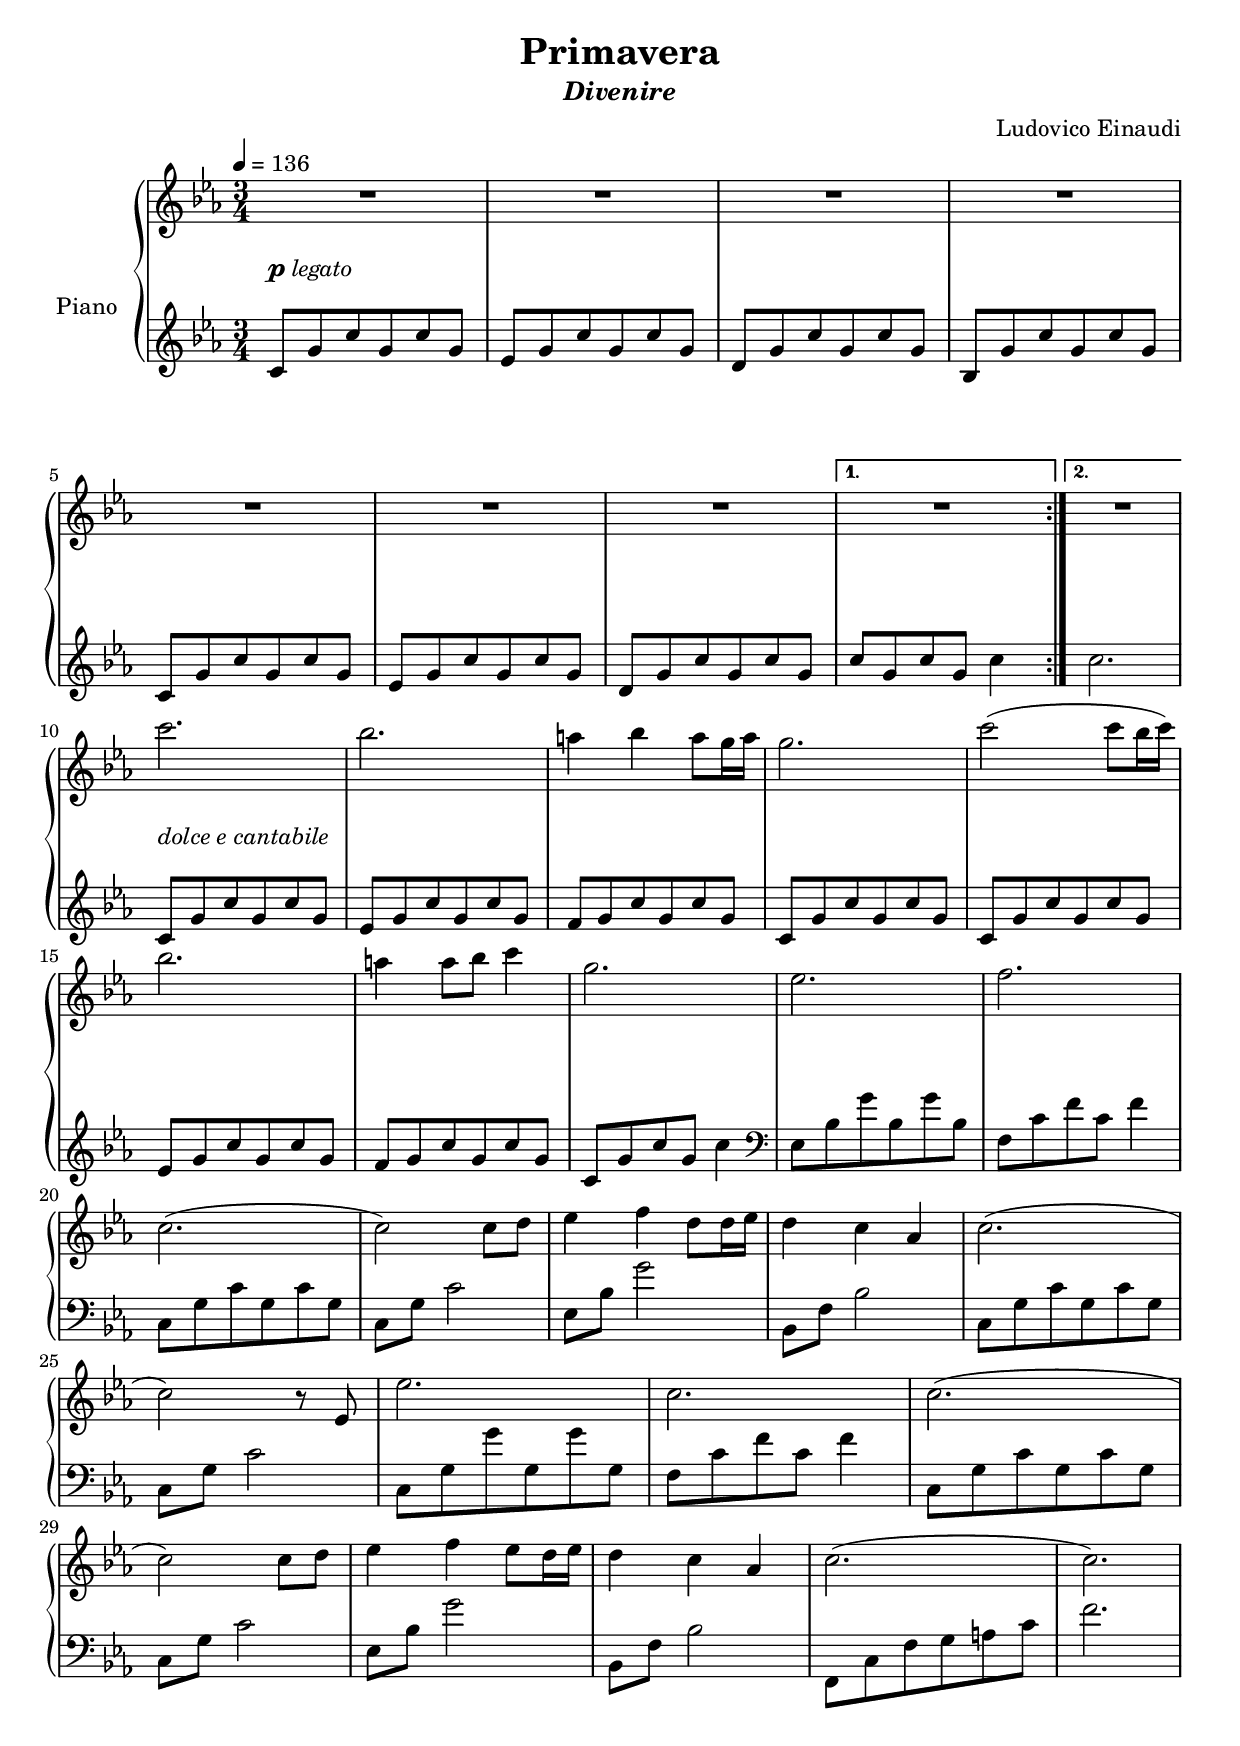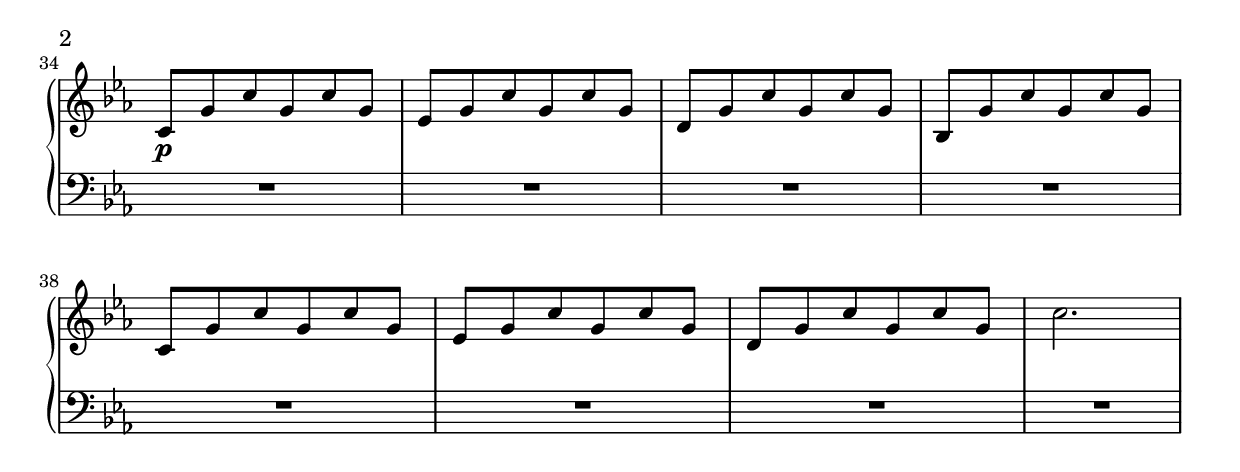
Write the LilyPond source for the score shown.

\version "2.12.2"

\header {
  title = "Primavera"
  subtitle = \markup { \italic "Divenire" }
  composer = "Ludovico Einaudi"
}

global = {
  \tempo 4 = 136
  \key c \minor
  \time 3/4
  \numericTimeSignature
}

upper = \relative c'' {
  \clef treble
  R2.*9

  c'2.
  bes2.
  a4 bes a8 g16 a
  g2.
  c2( c8 bes16 c16)

  bes2.
  a4 a8 bes c4
  g2.
  es2.
  f2.

  c2.(
  c2) c8 d
  es4 f d8 d16 es
  d4 c as
  c2.(

  c2) r8 es,
  es'2.
  c2.
  c2.(

  c2) c8 d
  es4 f es8 d16 es
  d4 c as
  c2.(
  c2.)

  c,8-\p g' c g c g
  es g c g c g
  d g c g c g
  bes, g' c g c g
  \break

  c, g' c g c g
  es g c g c g
  d g c g c g
  c2.
  \break
}

lower = \relative c' {
  \clef treble
  \repeat volta 2 {
    c8 g' c g c g
    es g c g c g
    d g c g c g
    bes, g' c g c g
    \break

    c, g' c g c g
    es g c g c g
    d g c g c g
  }
  \alternative {
    { c g c g c4 }
    { c2. }
  }
  \break

  c,8
  g' c g c g
  es g c g c g
  f g c g c g
  c, g' c g c g
  c, g' c g c g
  \break

  es g c g c g
  f g c g c g
  c, g' c g c4
  \clef bass
  es,,8 bes' g' bes, g' bes,
  f c' f c f4
  \break

  c,8 g' c g c g
  c, g' c2
  es,8 bes' g'2
  bes,,8 f' bes2
  c,8 g' c g c g
  \break

  c, g' c2
  c,8 g' g' g, g' g,
  f c' f c f4
  c,8 g' c g c g
  \break

  c, g' c2
  es,8 bes' g'2
  bes,,8 f' bes2
  f,8 c' f g a c
  f2.
  \break

  R2.*8
}

dynamics = {
  s2.*9-\markup { \dynamic "p" \italic "legato" }
  s2.*8-\markup { \italic "dolce e cantabile" }
  s2.\mp
}

pedal = {
}

chordnames = \chordmode {
}

\score {
  \new PianoStaff = "PianoStaff_pf" <<
    \set PianoStaff.instrumentName = #"Piano"
    \new ChordNames = "chordnames" \chordnames
    \new Staff = "Staff_pfUpper" << \global \upper >>
    \new Dynamics = "Dynamics_pf" \dynamics
    \new Staff = "Staff_pfLower" << \global \lower >>
    \new Dynamics = "pedal" \pedal
  >>

  \layout {
    % define Dynamics context
    \context {
      \type "Engraver_group"
      \name Dynamics
      \alias Voice
      \consists "Output_property_engraver"
      \consists "Piano_pedal_engraver"
      \consists "Script_engraver"
      \consists "New_dynamic_engraver"
      \consists "Dynamic_align_engraver"
      \consists "Text_engraver"
      \consists "Skip_event_swallow_translator"
      \consists "Axis_group_engraver"

      % keep spanners and text in the middle
      \override DynamicLineSpanner #'Y-offset = #0
      \override TextScript #'Y-offset = #-0.5

      \override TextScript #'font-shape = #'italic
      \override VerticalAxisGroup #'minimum-Y-extent = #'(-1 . 1)
      \override DynamicText #'extra-spacing-width = #'(0 . 0)

      % XXX: this seems to have no effect, so hairpins are still not
      % padded enough in some cases
      \override Hairpin #'bound-padding = #2.0

      % hack to fix incorrect placement of the instrument name when
      % pedaling instructions are present
      % http://lists.gnu.org/archive/html/lilypond-user/2010-07/msg00402.html
      \override VerticalAxisGroup #'meta =
      #(let* ((descr (assoc-get 'VerticalAxisGroup all-grob-descriptions))
              (meta (assoc-get 'meta descr))
              (ifaces (assoc-get 'interfaces meta)))
        ;; Adding piano-pedal-interface to this VerticalAxisGroup
        ;; prevents it being acknowledged by Instrument_name_engraver
        (acons 'interfaces (cons 'piano-pedal-interface ifaces)
                meta))
    }
    % modify PianoStaff context to accept ChordNames and Dynamics context
    \context {
      \PianoStaff
      \accepts ChordNames
      \accepts Dynamics
    }
  }
}

\score {
  \unfoldRepeats {
    \new PianoStaff = "PianoStaff_pf" <<
      \new Staff = "Staff_pfUpper" << \global \upper \dynamics \pedal >>
      \new Staff = "Staff_pfLower" << \global \lower \dynamics \pedal >>
    >>
  }
  \midi {
    % the following is a workaround to prevent multiple voices from being
    % lumped into the same channel, which would inhibit overlapping notes
    \context {
      \Staff \remove "Staff_performer"
    }
    \context {
      \Voice \consists "Staff_performer"
    }
  }
}
